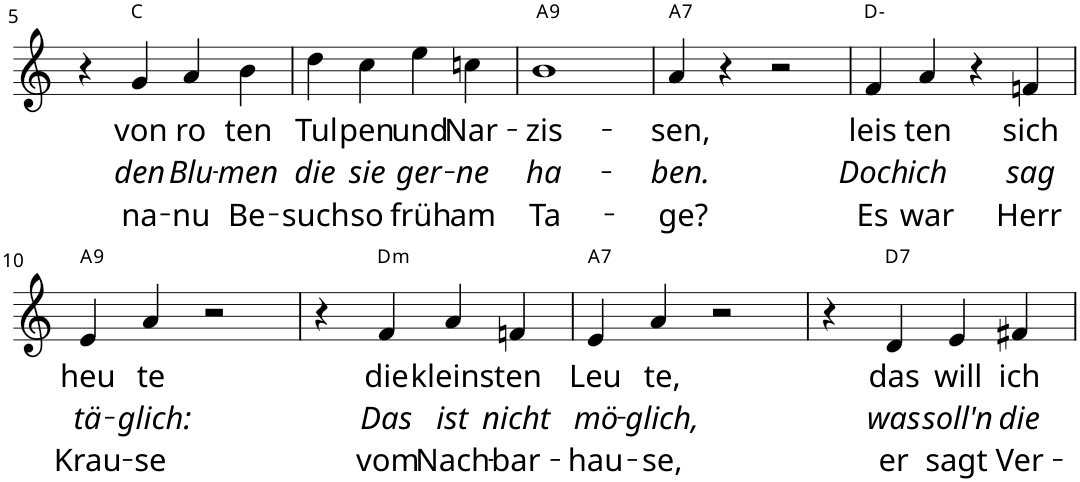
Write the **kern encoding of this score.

**kern	**text	**text	**text	**harte
*part1	*part1	*part1	*part1	*part1
*staff1	*staff1	*staff1	*staff1	*
*I"Piano	*	*	*	*
*I'Pno.	*	*	*	*
!!LO:PB:g=z
*clefG2	*	*	*	*
*k[]	*	*	*	*
*M4/4	*	*	*	*
=5	=5	=5	=5	=5
4r	.	.	.	.
!	!LO:LY:b	!LO:LY:b	!LO:LY:b	!
4g/	von	den	na-	C:maj
!	!LO:LY:b	!LO:LY:b	!LO:LY:b	!
4a/	ro	Blu-	-nu	.
!	!LO:LY:b	!LO:LY:b	!LO:LY:b	!
4b\	ten	-men	Be-	.
=6	=6	=6	=6	=6
!	!LO:LY:b	!LO:LY:b	!LO:LY:b	!
4dd\	Tul	die	-such	.
!	!LO:LY:b	!LO:LY:b	!LO:LY:b	!
4cc\	pen	sie	so	.
!	!LO:LY:b	!LO:LY:b	!LO:LY:b	!
4ee\	und	ger-	früh	.
!	!LO:LY:b	!LO:LY:b	!LO:LY:b	!
4ccn\	Nar-	-ne	am	.
=7	=7	=7	=7	=7
!	!LO:LY:b	!LO:LY:b	!LO:LY:b	!LO:H:kt=9
1b	-zis-	ha-	Ta-	A:9
=8	=8	=8	=8	=8
!	!LO:LY:b	!LO:LY:b	!LO:LY:b	!LO:H:kt=7
4a/	-sen,	-ben.	-ge?	A:7
4r	.	.	.	.
2r	.	.	.	.
=9	=9	=9	=9	=9
!	!LO:LY:b	!LO:LY:b	!LO:LY:b	!
4f/	leis	Doch	Es	D:min
!	!LO:LY:b	!LO:LY:b	!LO:LY:b	!
4a/	ten	ich	war	.
4r	.	.	.	.
!	!LO:LY:b	!LO:LY:b	!LO:LY:b	!
4fn/	sich	sag	Herr	.
!!LO:LB:g=z
=10	=10	=10	=10	=10
!	!LO:LY:b	!LO:LY:b	!LO:LY:b	!LO:H:kt=9
4e/	heu	tä-	Krau-	A:9
!	!LO:LY:b	!LO:LY:b	!LO:LY:b	!
4a/	te	-glich:	-se	.
2r	.	.	.	.
=11	=11	=11	=11	=11
4r	.	.	.	.
!	!LO:LY:b	!LO:LY:b	!LO:LY:b	!LO:H:kt=m
4f/	die	Das	vom	D:min
!	!LO:LY:b	!LO:LY:b	!LO:LY:b	!
4a/	kleins	ist	Nach-	.
!	!LO:LY:b	!LO:LY:b	!LO:LY:b	!
4fn/	ten	nicht	-bar-	.
=12	=12	=12	=12	=12
!	!LO:LY:b	!LO:LY:b	!LO:LY:b	!LO:H:kt=7
4e/	Leu	mö-	-hau-	A:7
!	!LO:LY:b	!LO:LY:b	!LO:LY:b	!
4a/	te,	-glich,	-se,	.
2r	.	.	.	.
=13	=13	=13	=13	=13
4r	.	.	.	.
!	!LO:LY:b	!LO:LY:b	!LO:LY:b	!LO:H:kt=7
4d/	das	was	er	D:7
!	!LO:LY:b	!LO:LY:b	!LO:LY:b	!
4e/	will	soll'n	sagt	.
!	!LO:LY:b	!LO:LY:b	!LO:LY:b	!
4f#X/	ich	die	Ver-	.
=	=	=	=	=
*-	*-	*-	*-	*-
